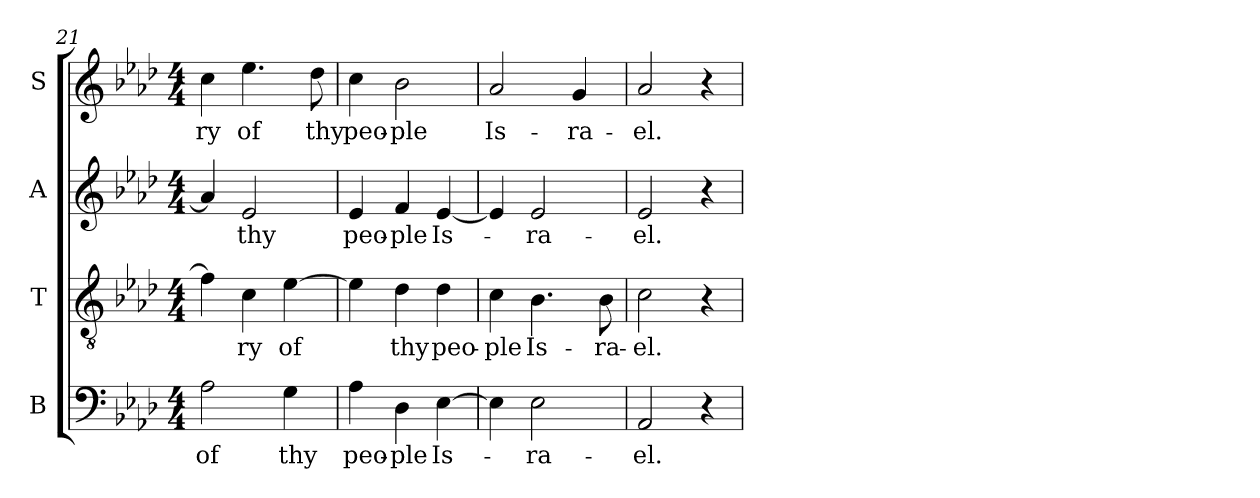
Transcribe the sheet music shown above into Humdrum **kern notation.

**kern	**text	**kern	**text	**kern	**text	**kern	**text
*part4	*part4	*part3	*part3	*part2	*part2	*part1	*part1
*staff4	*staff4	*staff3	*staff3	*staff2	*staff2	*staff1	*staff1
*I"B	*	*I"T	*	*I"A	*	*I"S	*
*I'B.	*	*I'T.	*	*I'A.	*	*I'S.	*
*clefF4	*	*clefGv2	*	*clefG2	*	*clefG2	*
*	*	*ITrd7c12	*	*	*	*	*
*k[b-e-a-d-]	*	*k[b-e-a-d-]	*	*k[b-e-a-d-]	*	*k[b-e-a-d-]	*
*A-:	*	*A-:	*	*A-:	*	*A-:	*
*M4/4	*	*M4/4	*	*M4/4	*	*M4/4	*
=21	=21	=21	=21	=21	=21	=21	=21
!	!LO:LY:b:color=#000000	!	!	!	!	!	!
!	!	!	!	!	!	!	!LO:LY:b:color=#000000
2A-i\	of	4Fi\]	.	4a-i/]	.	4cci\	-ry
!	!	!	!LO:LY:b:color=#000000	!	!	!	!
!	!	!	!	!	!LO:LY:b:color=#000000	!	!
!	!	!	!	!	!	!	!LO:LY:b:color=#000000
.	.	4Ci\	-ry	2e-i/	thy	4.ee-i\	of
!	!LO:LY:b:color=#000000	!	!	!	!	!	!
!	!	!	!LO:LY:b:color=#000000	!	!	!	!
4Gi\	thy	[4E-i\	of	.	.	.	.
!	!	!	!	!	!	!	!LO:LY:b:color=#000000
.	.	.	.	.	.	8dd-i\	thy
!!LO:LB:g=z
=22	=22	=22	=22	=22	=22	=22	=22
!	!LO:LY:b:color=#000000	!	!	!	!	!	!
!	!	!	!	!	!LO:LY:b:color=#000000	!	!
!	!	!	!	!	!	!	!LO:LY:b:color=#000000
4A-i\	peo-	4E-i\]	.	4e-i/	peo-	4cci\	peo-
!	!LO:LY:b:color=#000000	!	!	!	!	!	!
!	!	!	!LO:LY:b:color=#000000	!	!	!	!
!	!	!	!	!	!LO:LY:b:color=#000000	!	!
!	!	!	!	!	!	!	!LO:LY:b:color=#000000
4D-i\	-ple	4D-i\	thy	4fi/	-ple	2b-i\	-ple
!	!LO:LY:b:color=#000000	!	!	!	!	!	!
!	!	!	!LO:LY:b:color=#000000	!	!	!	!
!	!	!	!	!	!LO:LY:b:color=#000000	!	!
[4E-i\	Is-	4D-i\	peo-	[4e-i/	Is-	.	.
=23	=23	=23	=23	=23	=23	=23	=23
!	!	!	!LO:LY:b:color=#000000	!	!	!	!
!	!	!	!	!	!	!	!LO:LY:b:color=#000000
4E-i\]	.	4Ci\	-ple	4e-i/]	.	2a-i/	Is-
!	!LO:LY:b:color=#000000	!	!	!	!	!	!
!	!	!	!LO:LY:b:color=#000000	!	!	!	!
!	!	!	!	!	!LO:LY:b:color=#000000	!	!
2E-i\	-ra-	4.BB-i\	Is-	2e-i/	-ra-	.	.
!	!	!	!	!	!	!	!LO:LY:b:color=#000000
.	.	.	.	.	.	4gi/	-ra-
!	!	!	!LO:LY:b:color=#000000	!	!	!	!
.	.	8BB-i\	-ra-	.	.	.	.
=24	=24	=24	=24	=24	=24	=24	=24
!	!LO:LY:b:color=#000000	!	!	!	!	!	!
!	!	!	!LO:LY:b:color=#000000	!	!	!	!
!	!	!	!	!	!LO:LY:b:color=#000000	!	!
!	!	!	!	!	!	!	!LO:LY:b:color=#000000
2AA-i/	-el.	2Ci\	-el.	2e-i/	-el.	2a-i/	-el.
4r	.	4r	.	4r	.	4r	.
=	=	=	=	=	=	=	=
*-	*-	*-	*-	*-	*-	*-	*-
